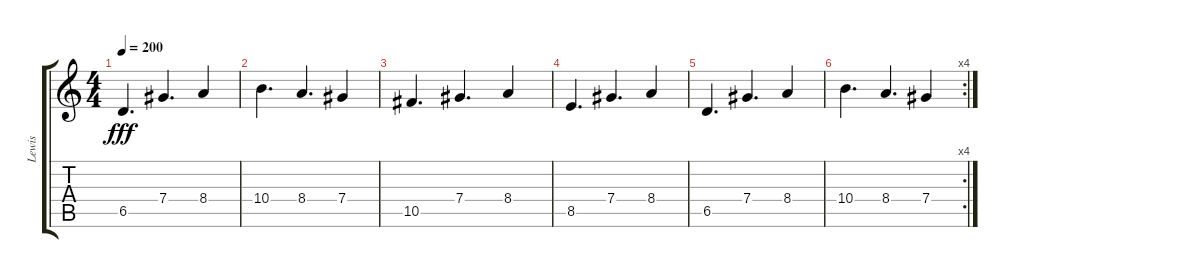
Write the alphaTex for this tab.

\track ("Lewis" "Lewis") {instrument distortionguitar}
\staff {score tabs}
\tuning (Eb4 Bb3 Gb3 Db3 Ab2 Db2) {hide}
\ts (4 4)
\tempo 200
\clef g2
\ks c
6.5.4{d dy fff} 7.4.4{d} 8.4.4 |
10.4.4{d} 8.4.4{d} 7.4.4 |
10.5.4{d} 7.4.4{d} 8.4.4 |
8.5.4{d} 7.4.4{d} 8.4.4 |
6.5.4{d} 7.4.4{d} 8.4.4 |
\rc 4
10.4.4{d} 8.4.4{d} 7.4.4
